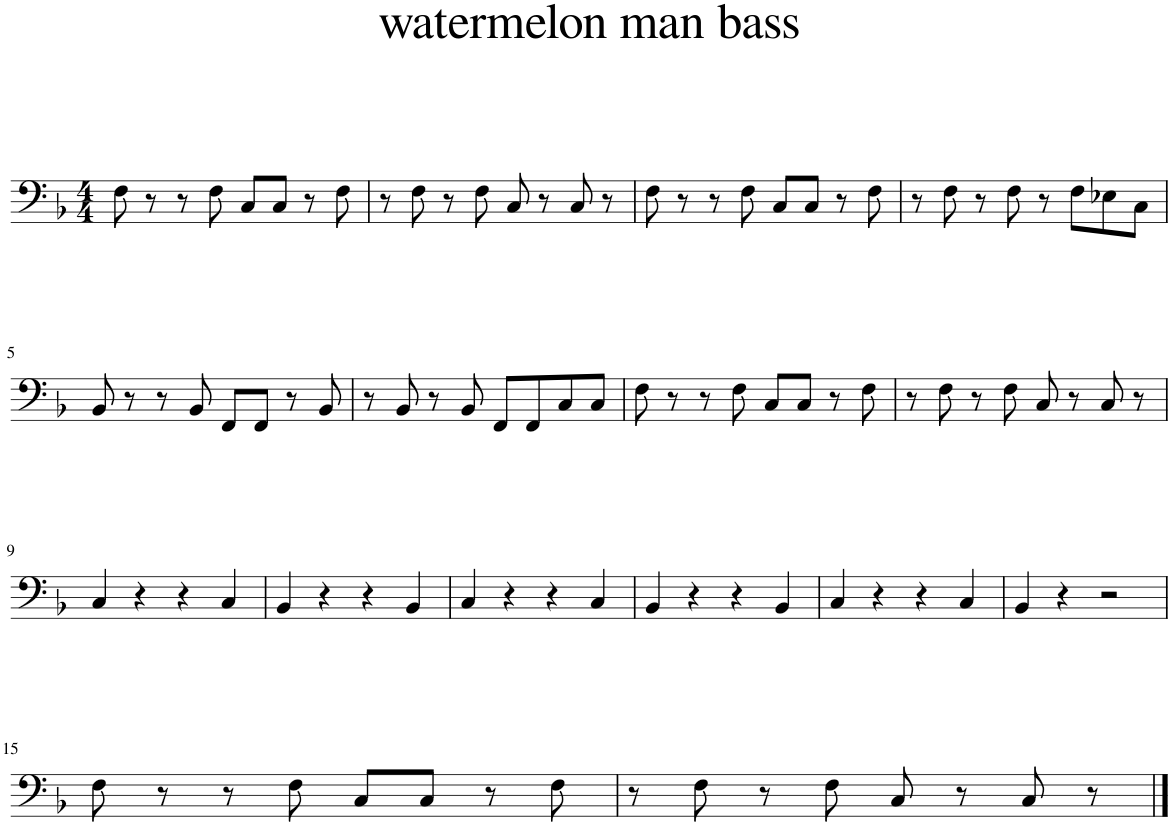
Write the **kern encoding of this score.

**kern
*part1
*staff1
*I"Piano
*I'Pno.
*clefF4
*k[b-]
*M4/4
=1
8F\
8r
8r
8F\
8C/L
8C/J
8r
8F\
=2
8r
8F\
8r
8F\
8C/
8r
8C/
8r
=3
8F\
8r
8r
8F\
8C/L
8C/J
8r
8F\
=4
8r
8F\
8r
8F\
8r
8F\L
8E-X\
8C\J
!!LO:LB:g=z
=5
8BB-/
8r
8r
8BB-/
8FF/L
8FF/J
8r
8BB-/
=6
8r
8BB-/
8r
8BB-/
8FF/L
8FF/
8C/
8C/J
=7
8F\
8r
8r
8F\
8C/L
8C/J
8r
8F\
=8
8r
8F\
8r
8F\
8C/
8r
8C/
8r
!!LO:LB:g=z
=9
4C/
4r
4r
4C/
=10
4BB-/
4r
4r
4BB-/
=11
4C/
4r
4r
4C/
=12
4BB-/
4r
4r
4BB-/
=13
4C/
4r
4r
4C/
=14
4BB-/
4r
2r
!!LO:LB:g=z
=15
8F\
8r
8r
8F\
8C/L
8C/J
8r
8F\
=16
8r
8F\
8r
8F\
8C/
8r
8C/
8r
==
*-
